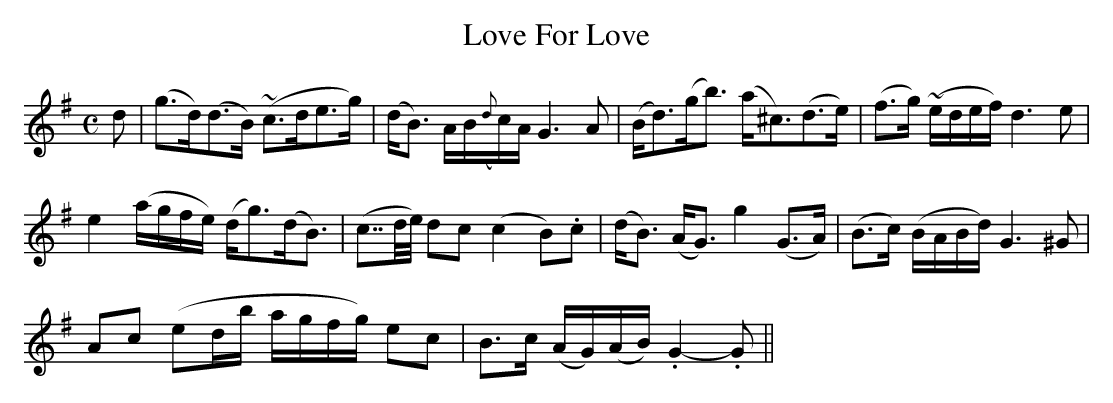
X:1
T: Love For Love
M: C
L: 1/16
K: G
d2|(g3d)(d3B) (~c3de3g)|(dB3) AB({d}c)A G6A2|(Bd3)(gb3) (a^c3)(d3e)|(f3g) (~edef) d6e2|
e4 (agfe) (dg3)(dB3)|(c7/2d/2e/2) d2c2 (c4B2).c2|(dB3) (AG3) g4(G3A)|(B3c) (BABd) G6^G2|
A2c2 (e2db agfg) e2c2|B3c (AG)(AB) .G4-.G2||
